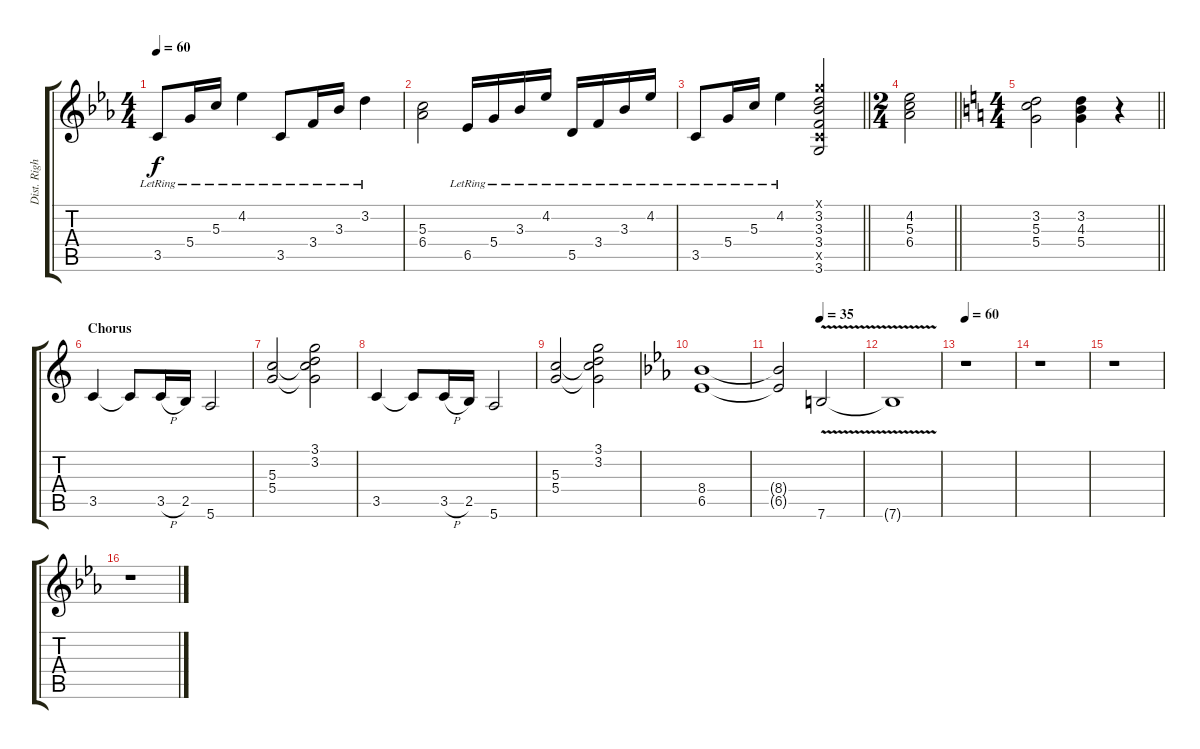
\track ("Dist. Right" "Dist. Righ") {instrument distortionguitar}
\staff {score tabs}
\tuning (E4 B3 G3 D3 A2 E2) {hide}
\ts (4 4)
\tempo 60
\clef g2
\ks cminor
3.5{lr}.8{dy f volume 6} 5.4{lr}.16 5.3{lr}.16 4.2{lr}.4 3.5{lr}.8 3.4{lr}.16 3.3{lr}.16 3.2{lr}.4 |
(5.3 6.4).2 6.5{lr}.16 5.4{lr}.16 3.3{lr}.16 4.2{lr}.16 5.5{lr}.16 3.4{lr}.16 3.3{lr}.16 4.2{lr}.16 |
\barLineRight lightlight
3.5{lr}.8 5.4{lr}.16 5.3{lr}.16 4.2{lr}.4 (3.1{x} 3.2 3.3 3.4 3.5{x} 3.6).2 |
\ts (2 4)
\barLineRight lightlight
(4.2 5.3 6.4).2 |
\ts (4 4)
\barLineRight lightlight
\ks c
(3.2 5.3 5.4).2 (3.2 4.3 5.4).4 r.4 |
\section ("" "Chorus")
3.5.4 3.5{t}.8 3.5{h}.16 2.5.16 5.6.2 |
(5.3 5.4).2 (3.1 3.2 5.3{t} 5.4{t}).2 |
3.5.4 3.5{t}.8 3.5{h}.16 2.5.16 5.6.2 |
(5.3 5.4).2 (3.1 3.2 5.3{t} 5.4{t}).2 |
\ks cminor
(8.4 6.5).1 |
\tempo (35 0.5)
(8.4{t} 6.5{t}).2 7.6{v}.2 |
7.6{t}.1{volume 0} |
\tempo 60
r.1 |
r.1 |
r.1 |
r.1
